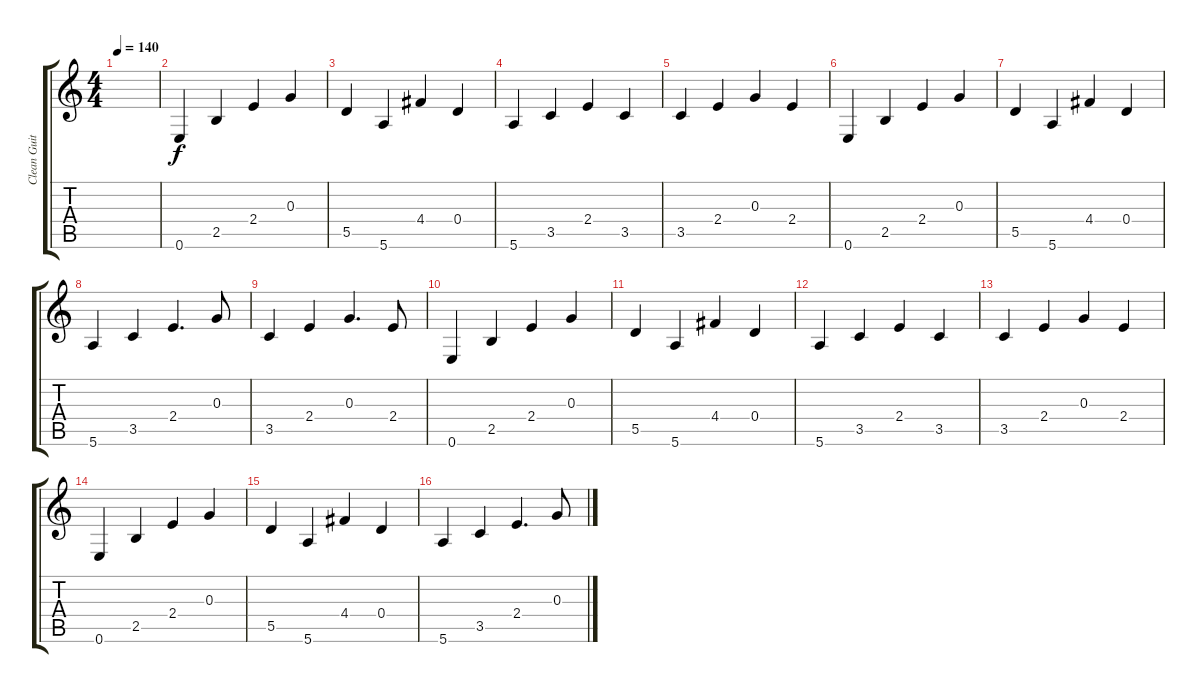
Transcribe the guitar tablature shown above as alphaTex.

\track ("Clean Guitar" "Clean Guit") {instrument acousticguitarsteel}
\staff {score tabs}
\tuning (E4 B3 G3 D3 A2 E2) {hide}
\ts (4 4)
\tempo 140
\clef g2
\ks c
|
0.6.4{instrument electricguitarjazz} 2.5.4 2.4.4 0.3.4 |
5.5.4 5.6.4 4.4.4 0.4.4 |
5.6.4 3.5.4 2.4.4 3.5.4 |
3.5.4 2.4.4 0.3.4 2.4.4 |
0.6.4{instrument electricguitarjazz} 2.5.4 2.4.4 0.3.4 |
5.5.4 5.6.4 4.4.4 0.4.4 |
5.6.4 3.5.4 2.4.4{d} 0.3.8 |
3.5.4 2.4.4 0.3.4{d} 2.4.8 |
0.6.4{instrument electricguitarjazz} 2.5.4 2.4.4 0.3.4 |
5.5.4 5.6.4 4.4.4 0.4.4 |
5.6.4 3.5.4 2.4.4 3.5.4 |
3.5.4 2.4.4 0.3.4 2.4.4 |
0.6.4{instrument electricguitarjazz} 2.5.4 2.4.4 0.3.4 |
5.5.4 5.6.4 4.4.4 0.4.4 |
5.6.4 3.5.4 2.4.4{d} 0.3.8
